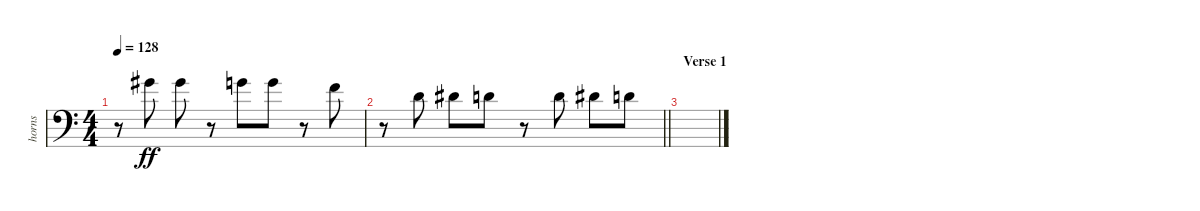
\track ("horns" "horns") {instrument frenchhorn}
\staff {score}
\tuning (E4 B3 G3 D3 A2 E2 C-1) {hide}
\ts (4 4)
\tempo 128
\clef f4
\ks c
r.8{dy f} 13.3.8{dy ff} 13.3.8 r.8 12.3.8 12.3.8 r.8 10.3.8 |
\barLineRight lightlight
r.8 7.3.8 8.3.8 7.3.8 r.8 7.3.8 8.3.8 7.3.8 |
\section ("" "Verse 1")
